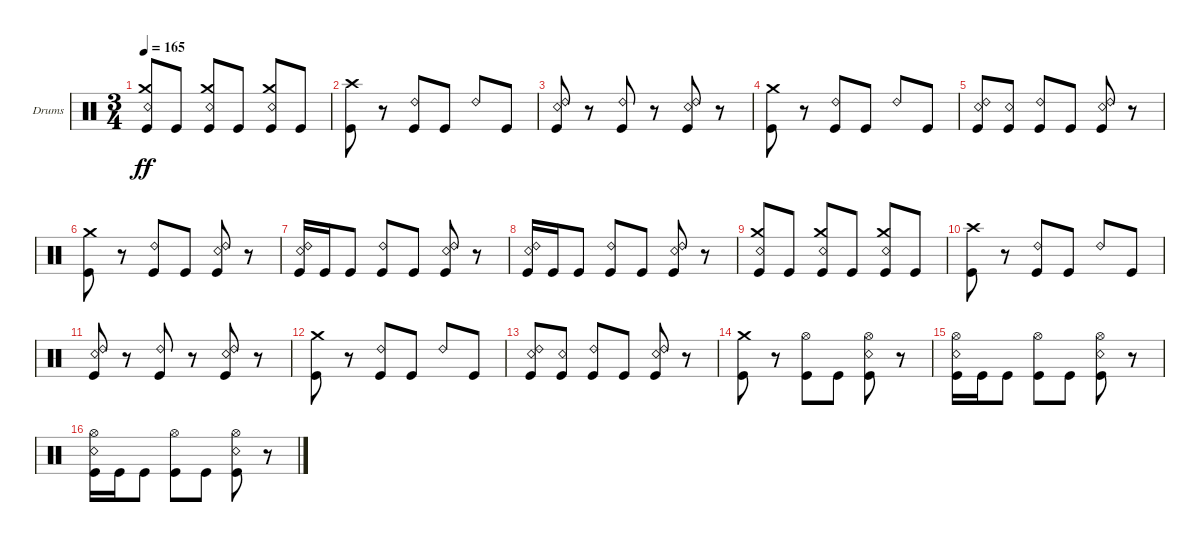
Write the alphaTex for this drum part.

\bracketExtendMode groupsimilarinstruments
\firstSystemTrackNameOrientation horizontal
\otherSystemsTrackNameOrientation horizontal
\track ("Drumkit" "Drums") {instrument percussion}
\staff {score}
\articulation defaults
\ts (3 4)
\tempo 165
\clef neutral
\ks c
("Kick (hit)" "Crash medium (hit)" "Snare (rim shot)").8{dy ff} "Kick (hit)".8 ("Kick (hit)" "Crash medium (hit)" "Snare (rim shot)").8 "Kick (hit)".8 ("Kick (hit)" "Crash medium (hit)" "Snare (rim shot)").8 "Kick (hit)".8 |
("Kick (hit)" "Crash high (hit)").8 r.8 ("Kick (hit)" "Ride (bell) 2").8 "Kick (hit)".8 "Ride (bell) 2".8 "Kick (hit)".8 |
("Kick (hit)" "Ride (bell) 2" "Snare (rim shot)").8 r.8 ("Kick (hit)" "Ride (bell) 2").8 r.8 ("Kick (hit)" "Ride (bell) 2" "Snare (rim shot)").8 r.8 |
("Kick (hit)" "Crash medium (hit)").8 r.8 ("Kick (hit)" "Ride (bell) 2").8 "Kick (hit)".8 "Ride (bell) 2".8 "Kick (hit)".8 |
("Kick (hit)" "Ride (bell) 2" "Snare (rim shot)").8 ("Kick (hit)" "Snare (rim shot)").8 ("Kick (hit)" "Ride (bell) 2").8 "Kick (hit)".8 ("Kick (hit)" "Ride (bell) 2" "Snare (rim shot)").8 r.8 |
("Kick (hit)" "Crash medium (hit)").8 r.8 ("Kick (hit)" "Ride (bell) 2").8 "Kick (hit)".8 ("Kick (hit)" "Snare (rim shot)" "Ride (bell) 2").8 r.8 |
("Kick (hit)" "Snare (rim shot)" "Ride (bell) 2").16 "Kick (hit)".16 "Kick (hit)".8 ("Kick (hit)" "Ride (bell) 2").8 "Kick (hit)".8 ("Kick (hit)" "Snare (rim shot)" "Ride (bell) 2").8 r.8 |
("Kick (hit)" "Snare (rim shot)" "Ride (bell) 2").16 "Kick (hit)".16 "Kick (hit)".8 ("Kick (hit)" "Ride (bell) 2").8 "Kick (hit)".8 ("Kick (hit)" "Snare (rim shot)" "Ride (bell) 2").8 r.8 |
("Kick (hit)" "Crash medium (hit)" "Snare (rim shot)").8 "Kick (hit)".8 ("Kick (hit)" "Crash medium (hit)" "Snare (rim shot)").8 "Kick (hit)".8 ("Kick (hit)" "Crash medium (hit)" "Snare (rim shot)").8 "Kick (hit)".8 |
("Kick (hit)" "Crash high (hit)").8 r.8 ("Kick (hit)" "Ride (bell) 2").8 "Kick (hit)".8 "Ride (bell) 2".8 "Kick (hit)".8 |
("Kick (hit)" "Ride (bell) 2" "Snare (rim shot)").8 r.8 ("Kick (hit)" "Ride (bell) 2").8 r.8 ("Kick (hit)" "Ride (bell) 2" "Snare (rim shot)").8 r.8 |
("Kick (hit)" "Crash medium (hit)").8 r.8 ("Kick (hit)" "Ride (bell) 2").8 "Kick (hit)".8 "Ride (bell) 2".8 "Kick (hit)".8 |
("Kick (hit)" "Ride (bell) 2" "Snare (rim shot)").8 ("Kick (hit)" "Snare (rim shot)").8 ("Kick (hit)" "Ride (bell) 2").8 "Kick (hit)".8 ("Kick (hit)" "Ride (bell) 2" "Snare (rim shot)").8 r.8 |
("Kick (hit)" "Crash medium (hit)").8 r.8 ("Kick (hit)" "Hi-Hat (open)").8 "Kick (hit)".8 ("Kick (hit)" "Hi-Hat (open)" "Snare (rim shot)").8 r.8 |
("Kick (hit)" "Hi-Hat (open)" "Snare (rim shot)").16 "Kick (hit)".16 "Kick (hit)".8 ("Kick (hit)" "Hi-Hat (open)").8 "Kick (hit)".8 ("Kick (hit)" "Hi-Hat (open)" "Snare (rim shot)").8 r.8 |
("Kick (hit)" "Hi-Hat (open)" "Snare (rim shot)").16 "Kick (hit)".16 "Kick (hit)".8 ("Kick (hit)" "Hi-Hat (open)").8 "Kick (hit)".8 ("Kick (hit)" "Hi-Hat (open)" "Snare (rim shot)").8 r.8
